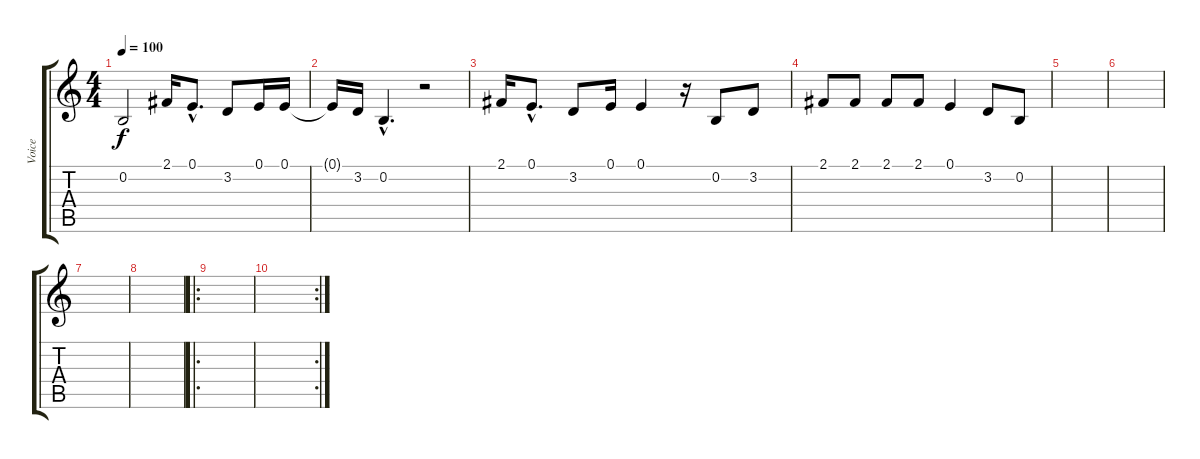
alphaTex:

\track ("Voice" "Voice") {instrument tenorsax}
\staff {score tabs}
\tuning (E4 B3 G3 D3 A2 D2) {hide}
\ts (4 4)
\tempo 100
\clef g2
\ks c
0.2{t}.2{dy f} 2.1.16 0.1{hac}.8{d} 3.2.8 0.1.16 0.1.16 |
0.1{t}.16 3.2.16 0.2{hac}.4{d} r.2 |
2.1.16 0.1{hac}.8{d} 3.2.8 0.1.16 0.1.4 r.16 0.2.8 3.2.8 |
2.1.8 2.1.8 2.1.8 2.1.8 0.1.4 3.2.8 0.2.8 |
|
|
|
|
\ro
|
\rc 2
